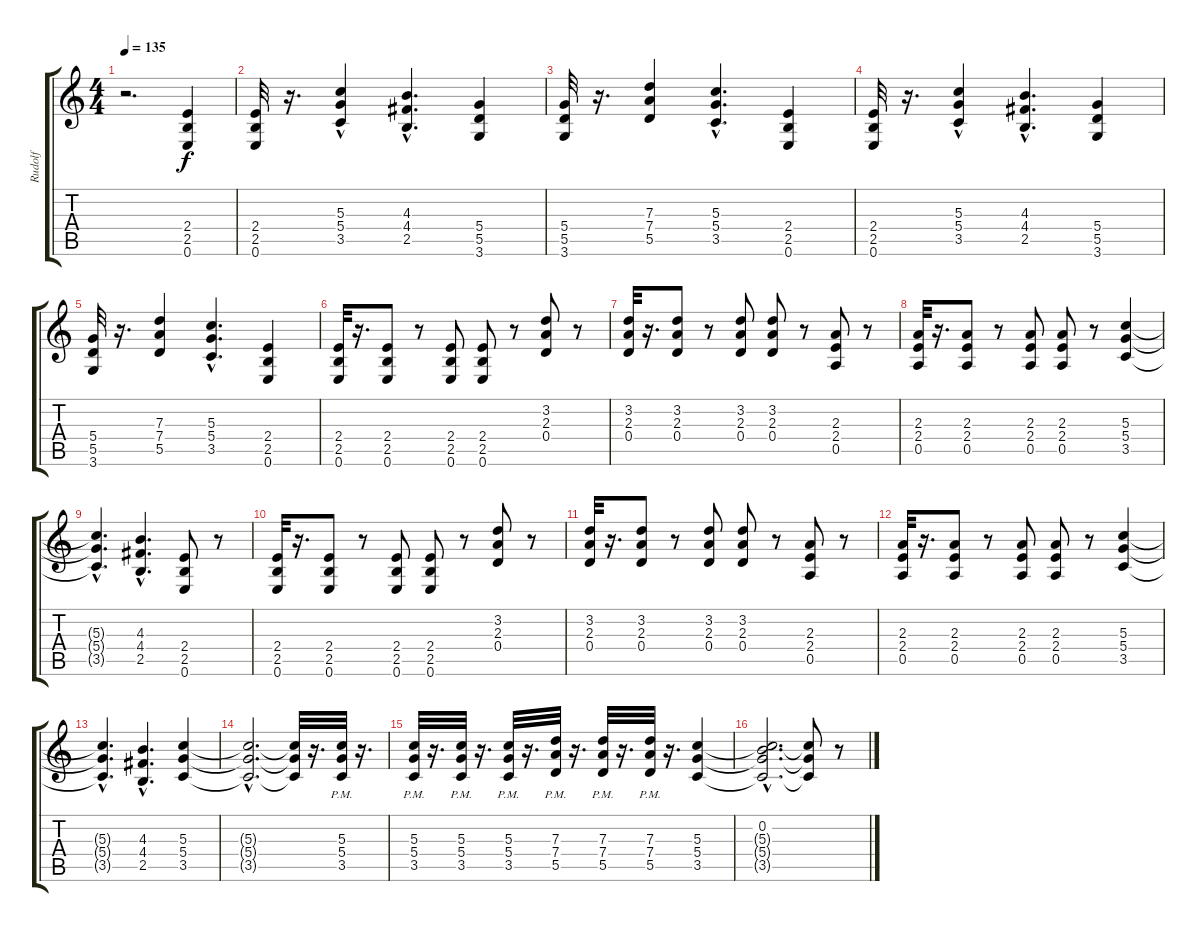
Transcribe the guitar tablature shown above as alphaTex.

\track ("Rudolf" "Rudolf") {instrument overdrivenguitar}
\staff {score tabs}
\tuning (E4 B3 G3 D3 A2 E2) {hide}
\ts (4 4)
\tempo 135
\clef g2
\ks c
r.2{d dy f} (2.4 2.5 0.6).4 |
(2.4 2.5 0.6).32 r.16{d} (5.3{hac} 5.4 3.5).4 (4.3{hac} 4.4{hac} 2.5{hac}).4{d} (5.4 5.5 3.6).4 |
(5.4 5.5 3.6).32 r.16{d} (7.3 7.4 5.5).4 (5.3{hac} 5.4{hac} 3.5{hac}).4{d} (2.4 2.5 0.6).4 |
(2.4 2.5 0.6).32 r.16{d} (5.3{hac} 5.4 3.5).4 (4.3{hac} 4.4{hac} 2.5{hac}).4{d} (5.4 5.5 3.6).4 |
(5.4 5.5 3.6).32 r.16{d} (7.3 7.4 5.5).4 (5.3{hac} 5.4{hac} 3.5{hac}).4{d} (2.4 2.5 0.6).4 |
(2.4 2.5 0.6).32 r.16{d} (2.4 2.5 0.6).8 r.8 (2.4 2.5 0.6).8 (2.4 2.5 0.6).8 r.8 (3.2 2.3 0.4).8 r.8 |
(3.2 2.3 0.4).32 r.16{d} (3.2 2.3 0.4).8 r.8 (3.2 2.3 0.4).8 (3.2 2.3 0.4).8 r.8 (2.3 2.4 0.5).8 r.8 |
(2.3 2.4 0.5).32 r.16{d} (2.3 2.4 0.5).8 r.8 (2.3 2.4 0.5).8 (2.3 2.4 0.5).8 r.8 (5.3 5.4 3.5).4 |
(5.3{hac t} 5.4{hac t} 3.5{hac t}).4{d} (4.3{hac} 4.4{hac} 2.5{hac}).4{d} (2.4 2.5 0.6).8 r.8 |
(2.4 2.5 0.6).32 r.16{d} (2.4 2.5 0.6).8 r.8 (2.4 2.5 0.6).8 (2.4 2.5 0.6).8 r.8 (3.2 2.3 0.4).8 r.8 |
(3.2 2.3 0.4).32 r.16{d} (3.2 2.3 0.4).8 r.8 (3.2 2.3 0.4).8 (3.2 2.3 0.4).8 r.8 (2.3 2.4 0.5).8 r.8 |
(2.3 2.4 0.5).32 r.16{d} (2.3 2.4 0.5).8 r.8 (2.3 2.4 0.5).8 (2.3 2.4 0.5).8 r.8 (5.3 5.4 3.5).4 |
(5.3{hac t} 5.4{hac t} 3.5{hac t}).4{d} (4.3{hac} 4.4{hac} 2.5{hac}).4{d} (5.3 5.4 3.5).4 |
(5.3{hac t} 5.4{hac t} 3.5{hac t}).2{d} (5.3{t} 5.4{t} 3.5{t}).32 r.16{d} (5.3 5.4{pm} 3.5).32 r.16{d} |
(5.3 5.4{pm} 3.5).32 r.16{d} (5.3 5.4{pm} 3.5).32 r.16{d} (5.3 5.4{pm} 3.5).32 r.16{d} (7.3 7.4{pm} 5.5).32 r.16{d} (7.3 7.4{pm} 5.5).32 r.16{d} (7.3 7.4{pm} 5.5).32 r.16{d} (5.3 5.4 3.5).4 |
(0.2{hac} 5.3{hac t} 5.4{hac t} 3.5{hac t}).2{d} (5.3{t} 5.4{t} 3.5{t}).8 r.8
